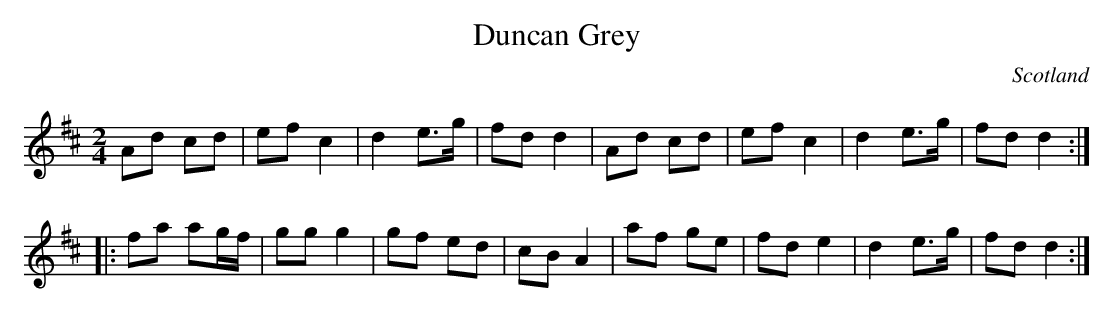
X:1
T:Duncan Grey
O:Scotland
M:2/4
L:1/8
K:D
Ad cd| efc2| d2e>g|fd d2|\
Ad cd|ef c2|d2 e>g|fd d2:|
|:fa ag/2f/2|gg g2| gf ed | cB A2|\
af ge| fd e2| d2 e>g| fd d2:|
